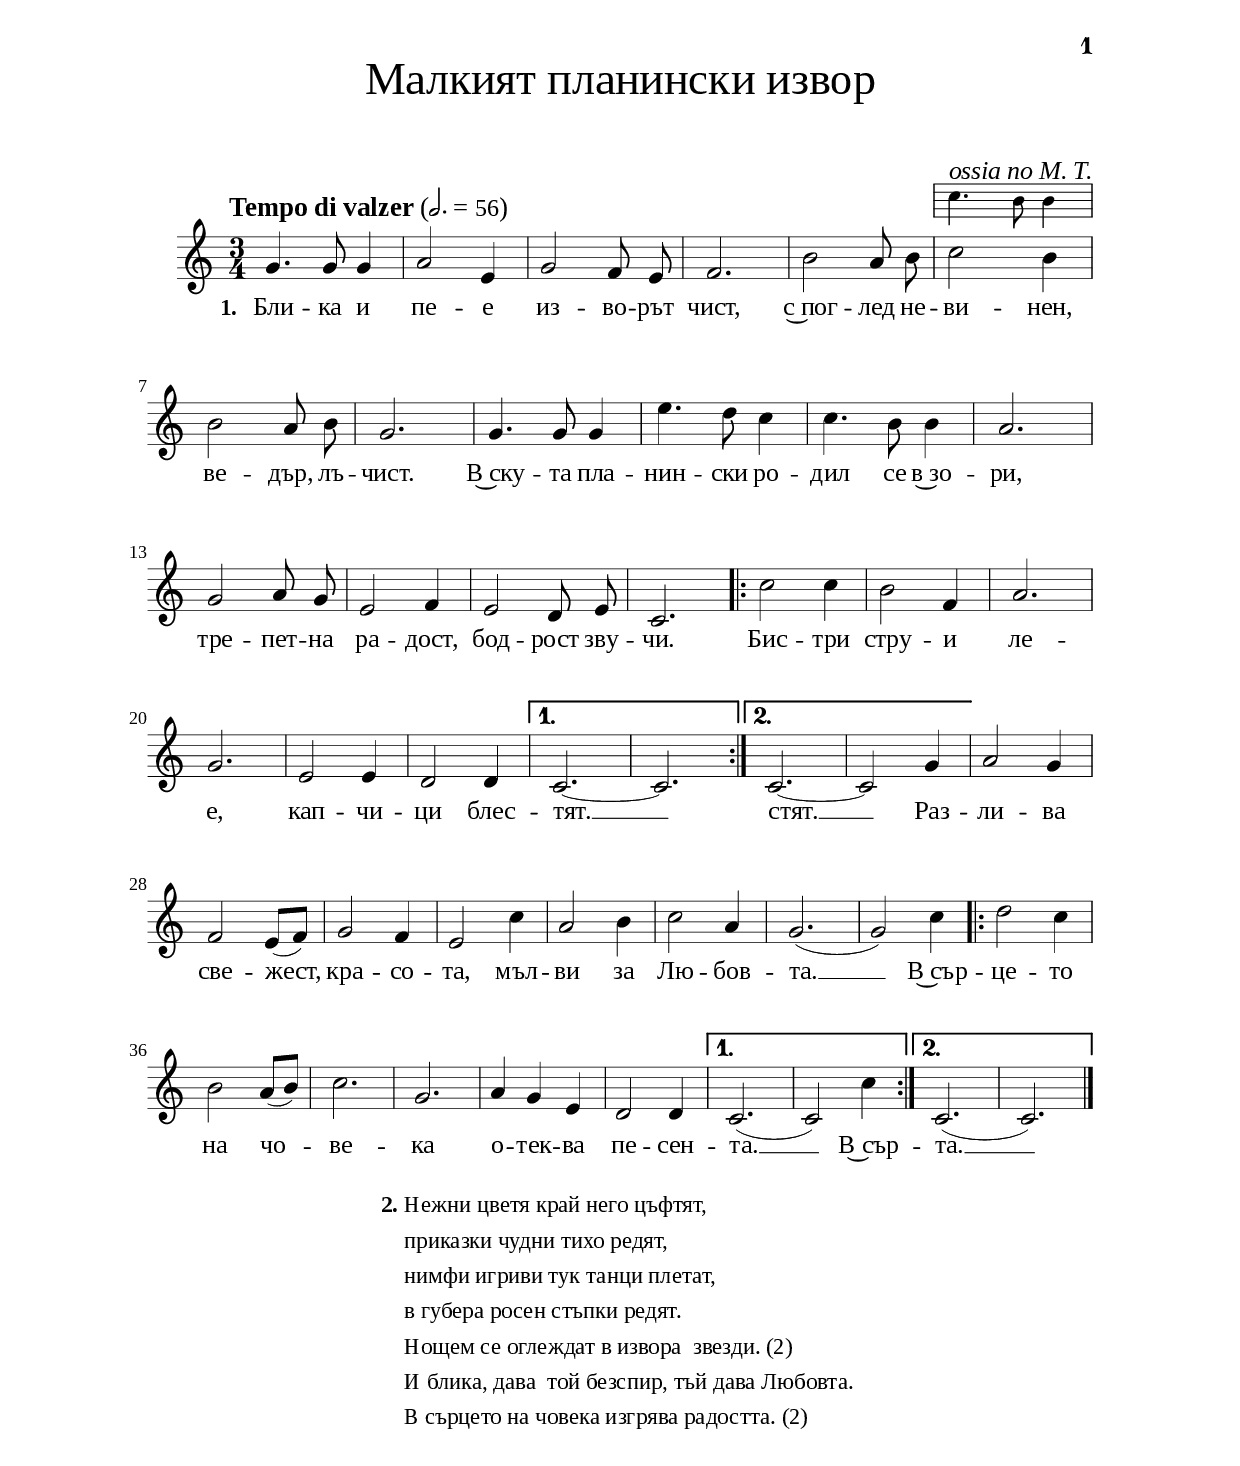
\version "2.24.4"

% include paper part and global functions
\include "include/globals.ily"

\bookpart {
  \label #'ref165
  \tocItem \markup "Малкият планински извор"
  \include "include/bookpart-paper.ily"
  \score {
    \include "include/score-layout.ily"

    \new Staff = main \relative  c'{
      \clef treble
      \key c \major
      \time 3/4
      \tempoFunc "Tempo di valzer" 2. "56"
      \autoBeamOff
      g'4. g8 g4 | % 2
      a2 e4 | % 3
      g2 f8 e8 | % 4
      f2. | % 5
      b2 a8  b8 | % 6
      <<
        { c2  b4 }

        \new Staff \with {
          \override VerticalAxisGroup.default-staff-staff-spacing =
          #'((basic-distance . 5.5)
             (padding . -10))
          \remove "Time_signature_engraver"
          alignAboveContext = #"main"
          fontSize = #-1.5
          \override StaffSymbol.staff-space = #(magstep -2)
          \override StaffSymbol.thickness = #(magstep -2)
          firstClef = ##f
        }
        {\autoBeamOff c4. ^\markup { \large \italic "ossia по М. Т." } b8 b4}
      >>
      \break | % 7
      b2 a8  b8 | % 8
      g2. | % 9
      g4. g8 g4 |
      e'4.  d8  c4 | % 11
      c4.  b8  b4 | % 12
      a2. \break | % 13
      g2 a8 g8 | % 14
      e2 f4 | % 15
      e2 d8 e8 | % 16
      c2. \repeat volta 2 {
        | % 17
        c'2  c4 | % 18
        b2 f4  | % 19
        a2. \break |
        g2. | % 21
        e2 e4 | % 22
        d2 d4
      }
      \alternative {
        {
          | % 23
          c2. ~ | % 24
          c2.
        }
        {
          | % 25
          c2. ~ | % 26
          c2 g'4
        }
      }
      a2 g4 \break | % 28
      f2 e8 ([ f8] ) | % 29
      g2 f4 |
      e2  c'4 | % 31
      a2  b4 | % 32
      c2 a4 | % 33
      g2. ( | % 34
      g2 )  c4
      \repeat volta 2 {
        | % 35
        d2  c4 \break | % 36
        b2 a8 [(  b8 )] | % 37
        c2. | % 38
        g2. | % 39
        a4 g4 e4 |
        d2 d4
      }

      \alternative {
        {
          | % 41
          c2. ( | % 42
          c2 )  c'4
        }
        {
          | % 43
          c,2. ( | % 44
          c2. )
        }
      }
      \bar "|."
    }

    \addlyrics {
      \set stanza = "1. " Бли -- ка и пе -- е из -- во --
      рът чист, с~пог -- лед не -- ви --
      нен, ве -- дър, лъ -- чист. В~ску --
      та пла -- нин -- ски ро -- дил се
      в~зо -- ри, тре -- пет -- на ра --
      дост, бод -- рост зву -- чи. Бис --
      три стру -- и ле -- е, кап -- чи --
      ци блес -- тят. __   стят. __   Раз --
      ли -- ва све -- жест,  кра -- со
      -- та, мъл -- ви за Лю -- бов -- та. __
      В~сър -- це -- то на чо -- ве
      -- ка о -- тек -- ва пе -- сен -- та. __
      В~сър -- та. __

    }

    \header {
      title = \titleFunc #'ref_desc_17 "Малкият планински извор" "Malkijat planinski izvor"
    }

    \midi{}

  } % score
  %\markup \dc-two "D.C." "con repitione"


  \markup \abs-fontsize #11 \override #`(baseline-skip . ,bgCoupletBaselineSkip) {
    \fill-line {
      \column {
        \line {
          \bold "2."
          \column {
            "Нежни цветя край него цъфтят, "
            "приказки чудни тихо редят,  "
            "нимфи игриви тук танци плетат, "
            "в губера росен стъпки редят. "
            "Нощем се оглеждат в извора  звезди. (2)"
            "И блика, дава  той безспир, тъй дава Любовта. "
            "В сърцето на човека изгрява радостта. (2)"

          }
        }

      }
    }
  }





} % bookpart

% Più mosso
%
